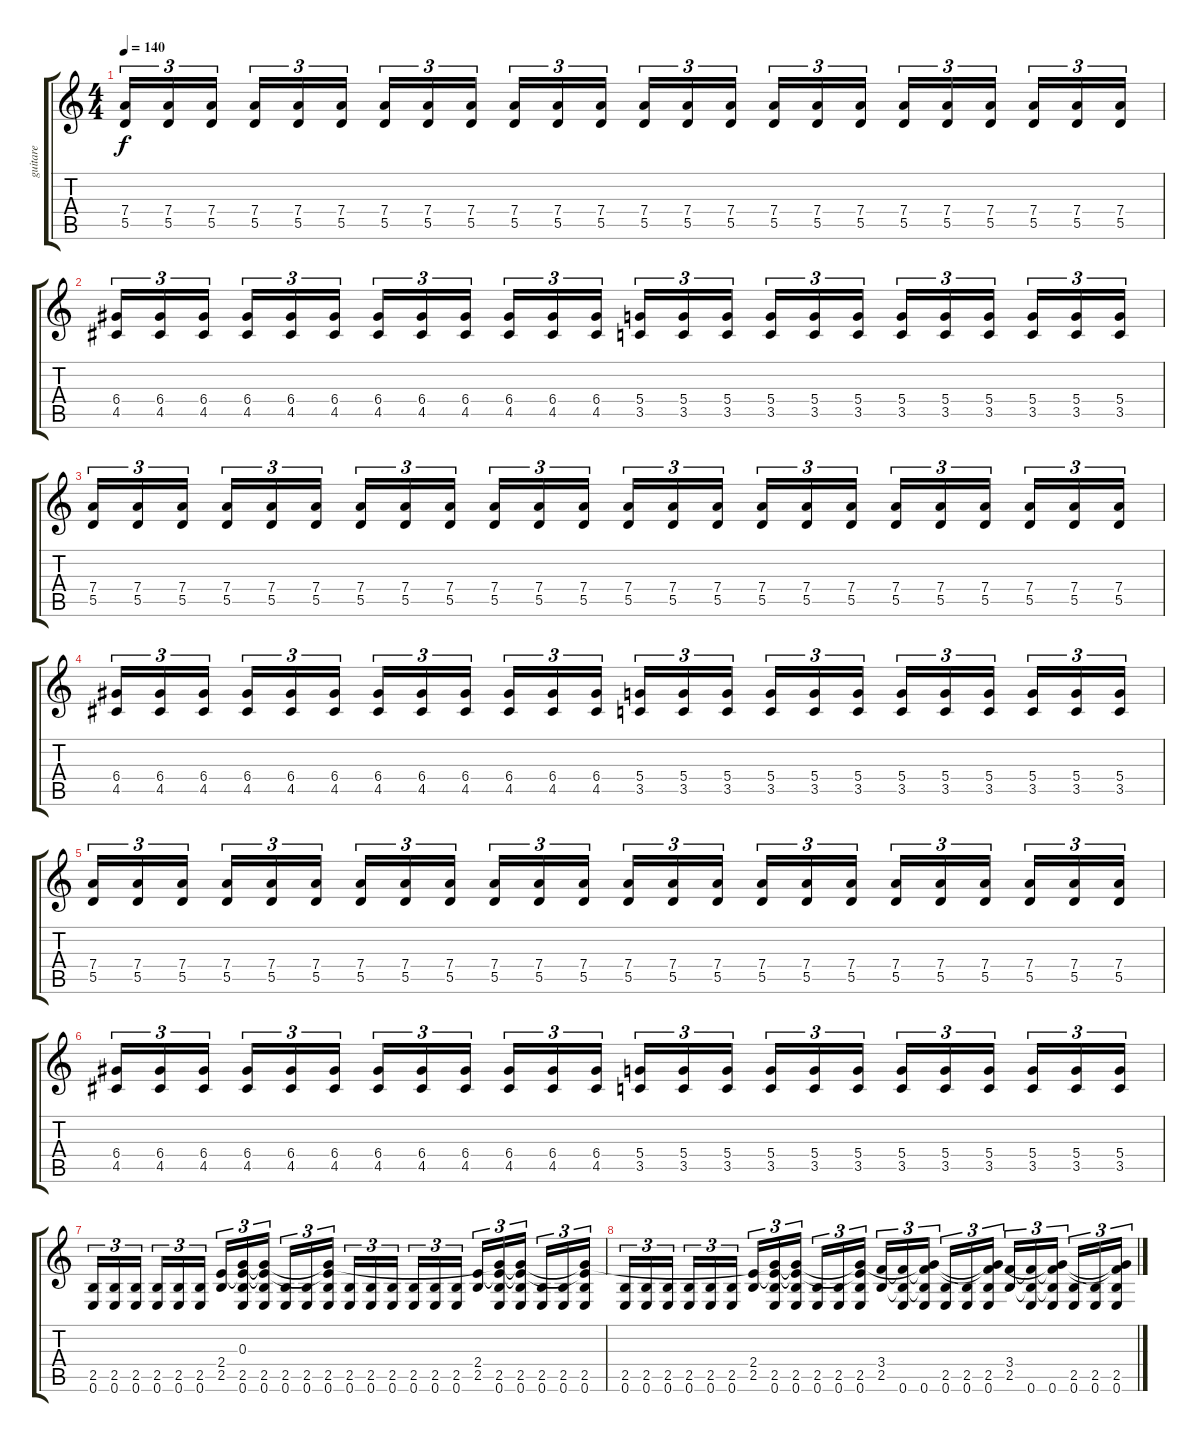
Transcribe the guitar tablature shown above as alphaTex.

\track ("guitare" "guitare") {instrument distortionguitar}
\staff {score tabs}
\tuning (E4 B3 G3 D3 A2 E2) {hide}
\ts (4 4)
\tempo 140
\clef g2
\ks c
(7.4 5.5).16{tu (3 2) dy f} (7.4 5.5).16{tu (3 2)} (7.4 5.5).16{tu (3 2)} (7.4 5.5).16{tu (3 2)} (7.4 5.5).16{tu (3 2)} (7.4 5.5).16{tu (3 2)} (7.4 5.5).16{tu (3 2)} (7.4 5.5).16{tu (3 2)} (7.4 5.5).16{tu (3 2)} (7.4 5.5).16{tu (3 2)} (7.4 5.5).16{tu (3 2)} (7.4 5.5).16{tu (3 2)} (7.4 5.5).16{tu (3 2)} (7.4 5.5).16{tu (3 2)} (7.4 5.5).16{tu (3 2)} (7.4 5.5).16{tu (3 2)} (7.4 5.5).16{tu (3 2)} (7.4 5.5).16{tu (3 2)} (7.4 5.5).16{tu (3 2)} (7.4 5.5).16{tu (3 2)} (7.4 5.5).16{tu (3 2)} (7.4 5.5).16{tu (3 2)} (7.4 5.5).16{tu (3 2)} (7.4 5.5).16{tu (3 2)} |
(6.4 4.5).16{tu (3 2)} (6.4 4.5).16{tu (3 2)} (6.4 4.5).16{tu (3 2)} (6.4 4.5).16{tu (3 2)} (6.4 4.5).16{tu (3 2)} (6.4 4.5).16{tu (3 2)} (6.4 4.5).16{tu (3 2)} (6.4 4.5).16{tu (3 2)} (6.4 4.5).16{tu (3 2)} (6.4 4.5).16{tu (3 2)} (6.4 4.5).16{tu (3 2)} (6.4 4.5).16{tu (3 2)} (5.4 3.5).16{tu (3 2)} (5.4 3.5).16{tu (3 2)} (5.4 3.5).16{tu (3 2)} (5.4 3.5).16{tu (3 2)} (5.4 3.5).16{tu (3 2)} (5.4 3.5).16{tu (3 2)} (5.4 3.5).16{tu (3 2)} (5.4 3.5).16{tu (3 2)} (5.4 3.5).16{tu (3 2)} (5.4 3.5).16{tu (3 2)} (5.4 3.5).16{tu (3 2)} (5.4 3.5).16{tu (3 2)} |
(7.4 5.5).16{tu (3 2)} (7.4 5.5).16{tu (3 2)} (7.4 5.5).16{tu (3 2)} (7.4 5.5).16{tu (3 2)} (7.4 5.5).16{tu (3 2)} (7.4 5.5).16{tu (3 2)} (7.4 5.5).16{tu (3 2)} (7.4 5.5).16{tu (3 2)} (7.4 5.5).16{tu (3 2)} (7.4 5.5).16{tu (3 2)} (7.4 5.5).16{tu (3 2)} (7.4 5.5).16{tu (3 2)} (7.4 5.5).16{tu (3 2)} (7.4 5.5).16{tu (3 2)} (7.4 5.5).16{tu (3 2)} (7.4 5.5).16{tu (3 2)} (7.4 5.5).16{tu (3 2)} (7.4 5.5).16{tu (3 2)} (7.4 5.5).16{tu (3 2)} (7.4 5.5).16{tu (3 2)} (7.4 5.5).16{tu (3 2)} (7.4 5.5).16{tu (3 2)} (7.4 5.5).16{tu (3 2)} (7.4 5.5).16{tu (3 2)} |
(6.4 4.5).16{tu (3 2)} (6.4 4.5).16{tu (3 2)} (6.4 4.5).16{tu (3 2)} (6.4 4.5).16{tu (3 2)} (6.4 4.5).16{tu (3 2)} (6.4 4.5).16{tu (3 2)} (6.4 4.5).16{tu (3 2)} (6.4 4.5).16{tu (3 2)} (6.4 4.5).16{tu (3 2)} (6.4 4.5).16{tu (3 2)} (6.4 4.5).16{tu (3 2)} (6.4 4.5).16{tu (3 2)} (5.4 3.5).16{tu (3 2)} (5.4 3.5).16{tu (3 2)} (5.4 3.5).16{tu (3 2)} (5.4 3.5).16{tu (3 2)} (5.4 3.5).16{tu (3 2)} (5.4 3.5).16{tu (3 2)} (5.4 3.5).16{tu (3 2)} (5.4 3.5).16{tu (3 2)} (5.4 3.5).16{tu (3 2)} (5.4 3.5).16{tu (3 2)} (5.4 3.5).16{tu (3 2)} (5.4 3.5).16{tu (3 2)} |
(7.4 5.5).16{tu (3 2)} (7.4 5.5).16{tu (3 2)} (7.4 5.5).16{tu (3 2)} (7.4 5.5).16{tu (3 2)} (7.4 5.5).16{tu (3 2)} (7.4 5.5).16{tu (3 2)} (7.4 5.5).16{tu (3 2)} (7.4 5.5).16{tu (3 2)} (7.4 5.5).16{tu (3 2)} (7.4 5.5).16{tu (3 2)} (7.4 5.5).16{tu (3 2)} (7.4 5.5).16{tu (3 2)} (7.4 5.5).16{tu (3 2)} (7.4 5.5).16{tu (3 2)} (7.4 5.5).16{tu (3 2)} (7.4 5.5).16{tu (3 2)} (7.4 5.5).16{tu (3 2)} (7.4 5.5).16{tu (3 2)} (7.4 5.5).16{tu (3 2)} (7.4 5.5).16{tu (3 2)} (7.4 5.5).16{tu (3 2)} (7.4 5.5).16{tu (3 2)} (7.4 5.5).16{tu (3 2)} (7.4 5.5).16{tu (3 2)} |
(6.4 4.5).16{tu (3 2)} (6.4 4.5).16{tu (3 2)} (6.4 4.5).16{tu (3 2)} (6.4 4.5).16{tu (3 2)} (6.4 4.5).16{tu (3 2)} (6.4 4.5).16{tu (3 2)} (6.4 4.5).16{tu (3 2)} (6.4 4.5).16{tu (3 2)} (6.4 4.5).16{tu (3 2)} (6.4 4.5).16{tu (3 2)} (6.4 4.5).16{tu (3 2)} (6.4 4.5).16{tu (3 2)} (5.4 3.5).16{tu (3 2)} (5.4 3.5).16{tu (3 2)} (5.4 3.5).16{tu (3 2)} (5.4 3.5).16{tu (3 2)} (5.4 3.5).16{tu (3 2)} (5.4 3.5).16{tu (3 2)} (5.4 3.5).16{tu (3 2)} (5.4 3.5).16{tu (3 2)} (5.4 3.5).16{tu (3 2)} (5.4 3.5).16{tu (3 2)} (5.4 3.5).16{tu (3 2)} (5.4 3.5).16{tu (3 2)} |
(2.5 0.6).16{tu (3 2)} (2.5 0.6).16{tu (3 2)} (2.5 0.6).16{tu (3 2)} (2.5 0.6).16{tu (3 2)} (2.5 0.6).16{tu (3 2)} (2.5 0.6).16{tu (3 2)} (2.4 2.5).16{tu (3 2)} (0.3 2.4{t} 2.5 0.6).16{tu (3 2)} (0.3{t} 2.4{t} 2.5 0.6).16{tu (3 2)} (2.5 0.6).16{tu (3 2)} (2.5 0.6).16{tu (3 2)} (0.3{t} 2.4{t} 2.5 0.6).16{tu (3 2)} (2.5 0.6).16{tu (3 2)} (2.5 0.6).16{tu (3 2)} (2.5 0.6).16{tu (3 2)} (2.5 0.6).16{tu (3 2)} (2.5 0.6).16{tu (3 2)} (2.5 0.6).16{tu (3 2)} (2.4 2.5).16{tu (3 2)} (0.3{t} 2.4{t} 2.5 0.6).16{tu (3 2)} (0.3{t} 2.4{t} 2.5 0.6).16{tu (3 2)} (2.5 0.6).16{tu (3 2)} (2.5 0.6).16{tu (3 2)} (0.3{t} 2.4{t} 2.5 0.6).16{tu (3 2)} |
(2.5 0.6).16{tu (3 2)} (2.5 0.6).16{tu (3 2)} (2.5 0.6).16{tu (3 2)} (2.5 0.6).16{tu (3 2)} (2.5 0.6).16{tu (3 2)} (2.5 0.6).16{tu (3 2)} (2.4 2.5).16{tu (3 2)} (0.3{t} 2.4{t} 2.5 0.6).16{tu (3 2)} (0.3{t} 2.4{t} 2.5 0.6).16{tu (3 2)} (2.5 0.6).16{tu (3 2)} (2.5 0.6).16{tu (3 2)} (0.3{t} 2.4{t} 2.5 0.6).16{tu (3 2)} (3.4 2.5).16{tu (3 2)} (3.4{t} 2.5{t} 0.6).16{tu (3 2)} (0.3{t} 3.4{t} 2.5{t} 0.6).16{tu (3 2)} (2.5 0.6).16{tu (3 2)} (2.5 0.6).16{tu (3 2)} (0.3{t} 3.4{t} 2.5 0.6).16{tu (3 2)} (3.4 2.5).16{tu (3 2)} (3.4{t} 2.5{t} 0.6).16{tu (3 2)} (0.3{t} 3.4{t} 2.5{t} 0.6).16{tu (3 2)} (2.5 0.6).16{tu (3 2)} (2.5 0.6).16{tu (3 2)} (0.3{t} 3.4{t} 2.5 0.6).16{tu (3 2)}
